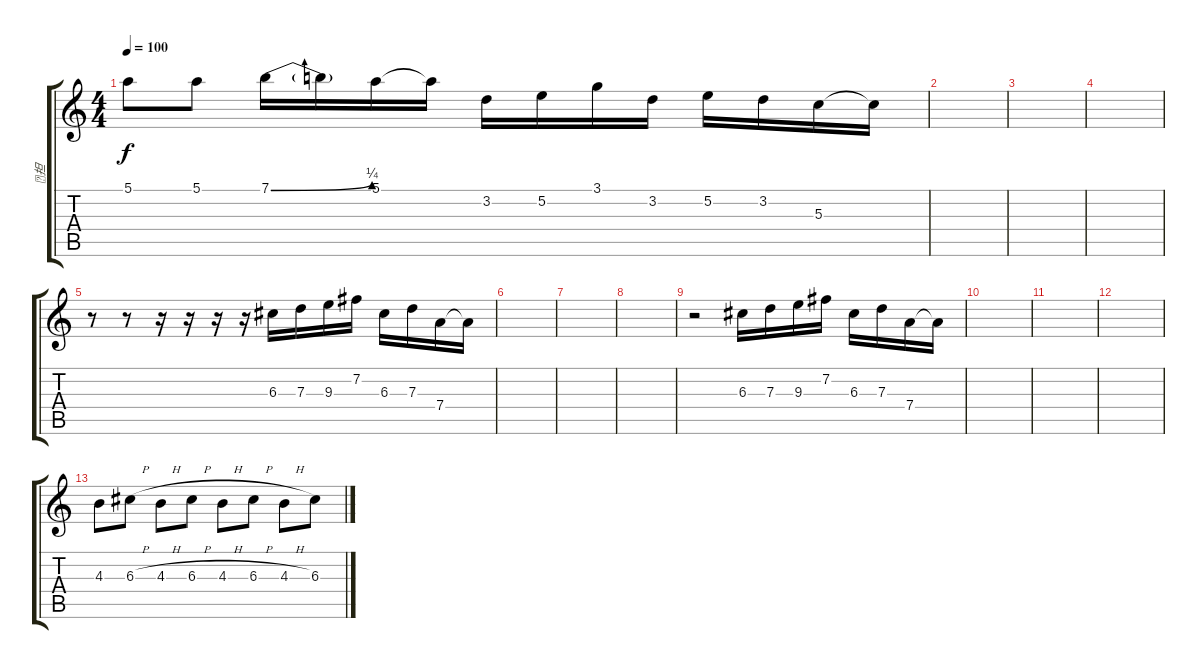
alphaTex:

\track ("担" "担") {instrument distortionguitar}
\staff {score tabs}
\tuning (E4 B3 G3 D3 A2 E2) {hide}
\ts (4 4)
\tempo 100
\clef g2
\ks c
5.1.8{dy f} 5.1.8 7.1{be (bend 0 0 60 1)}.16 7.1{t}.16 5.1.16 5.1{t}.16 3.2.16 5.2.16 3.1.16 3.2.16 5.2.16 3.2.16 5.3.16 5.3{t}.16 |
|
|
|
r.8 r.8 r.16 r.16 r.16 r.16 6.3.16 7.3.16 9.3.16 7.2.16 6.3.16 7.3.16 7.4.16 7.4{t}.16 |
|
|
|
r.2 6.3.16 7.3.16 9.3.16 7.2.16 6.3.16 7.3.16 7.4.16 7.4{t}.16 |
|
|
|
4.3.8 6.3{h}.8 4.3{h}.8 6.3{h}.8 4.3{h}.8 6.3{h}.8 4.3{h}.8 6.3.8
